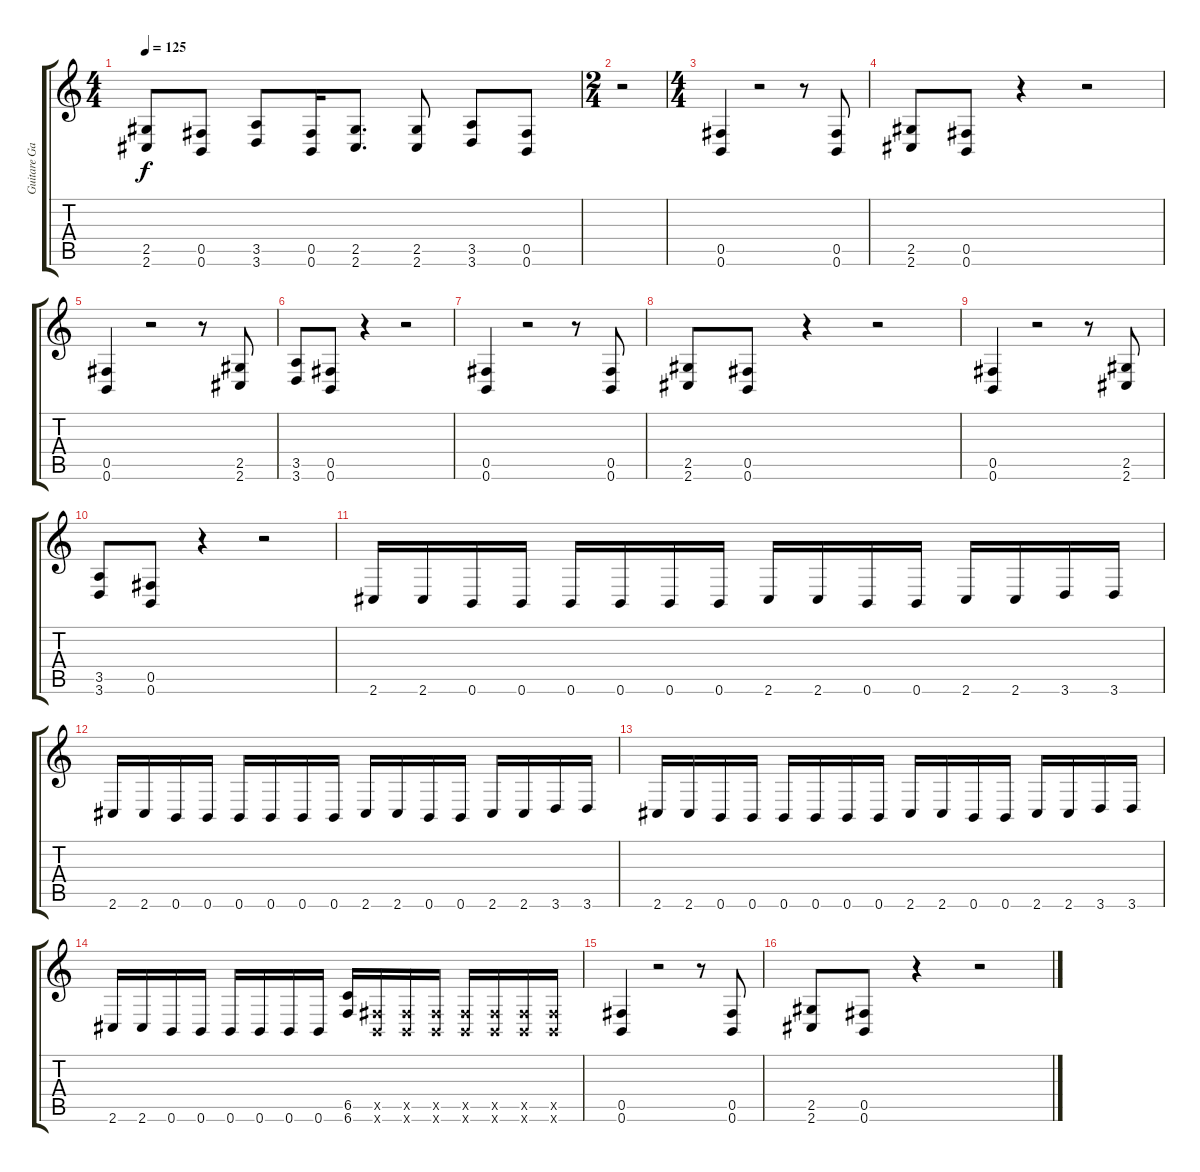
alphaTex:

\track ("Guitare Gauche" "Guitare Ga") {instrument distortionguitar}
\staff {score tabs}
\tuning (Db4 Ab3 E3 B2 Gb2 B1) {hide}
\ts (4 4)
\tempo 125
\clef g2
\ks c
(2.5 2.6).8{dy f} (0.5 0.6).8 (3.5 3.6).8 (0.5 0.6).16 (2.5 2.6).8{d} (2.5 2.6).8 (3.5 3.6).8 (0.5 0.6).8 |
\ts (2 4)
r.2 |
\ts (4 4)
(0.5 0.6).4 r.2 r.8 (0.5 0.6).8 |
(2.5 2.6).8 (0.5 0.6).8 r.4 r.2 |
(0.5 0.6).4 r.2 r.8 (2.5 2.6).8 |
(3.5 3.6).8 (0.5 0.6).8 r.4 r.2 |
(0.5 0.6).4 r.2 r.8 (0.5 0.6).8 |
(2.5 2.6).8 (0.5 0.6).8 r.4 r.2 |
(0.5 0.6).4 r.2 r.8 (2.5 2.6).8 |
(3.5 3.6).8 (0.5 0.6).8 r.4 r.2 |
2.6.16 2.6.16 0.6.16 0.6.16 0.6.16 0.6.16 0.6.16 0.6.16 2.6.16 2.6.16 0.6.16 0.6.16 2.6.16 2.6.16 3.6.16 3.6.16 |
2.6.16 2.6.16 0.6.16 0.6.16 0.6.16 0.6.16 0.6.16 0.6.16 2.6.16 2.6.16 0.6.16 0.6.16 2.6.16 2.6.16 3.6.16 3.6.16 |
2.6.16 2.6.16 0.6.16 0.6.16 0.6.16 0.6.16 0.6.16 0.6.16 2.6.16 2.6.16 0.6.16 0.6.16 2.6.16 2.6.16 3.6.16 3.6.16 |
2.6.16 2.6.16 0.6.16 0.6.16 0.6.16 0.6.16 0.6.16 0.6.16 (6.5 6.6).16 (0.5{x} 0.6{x}).16 (0.5{x} 0.6{x}).16 (0.5{x} 0.6{x}).16 (0.5{x} 0.6{x}).16 (0.5{x} 0.6{x}).16 (0.5{x} 0.6{x}).16 (0.5{x} 0.6{x}).16 |
(0.5 0.6).4 r.2 r.8 (0.5 0.6).8 |
(2.5 2.6).8 (0.5 0.6).8 r.4 r.2
